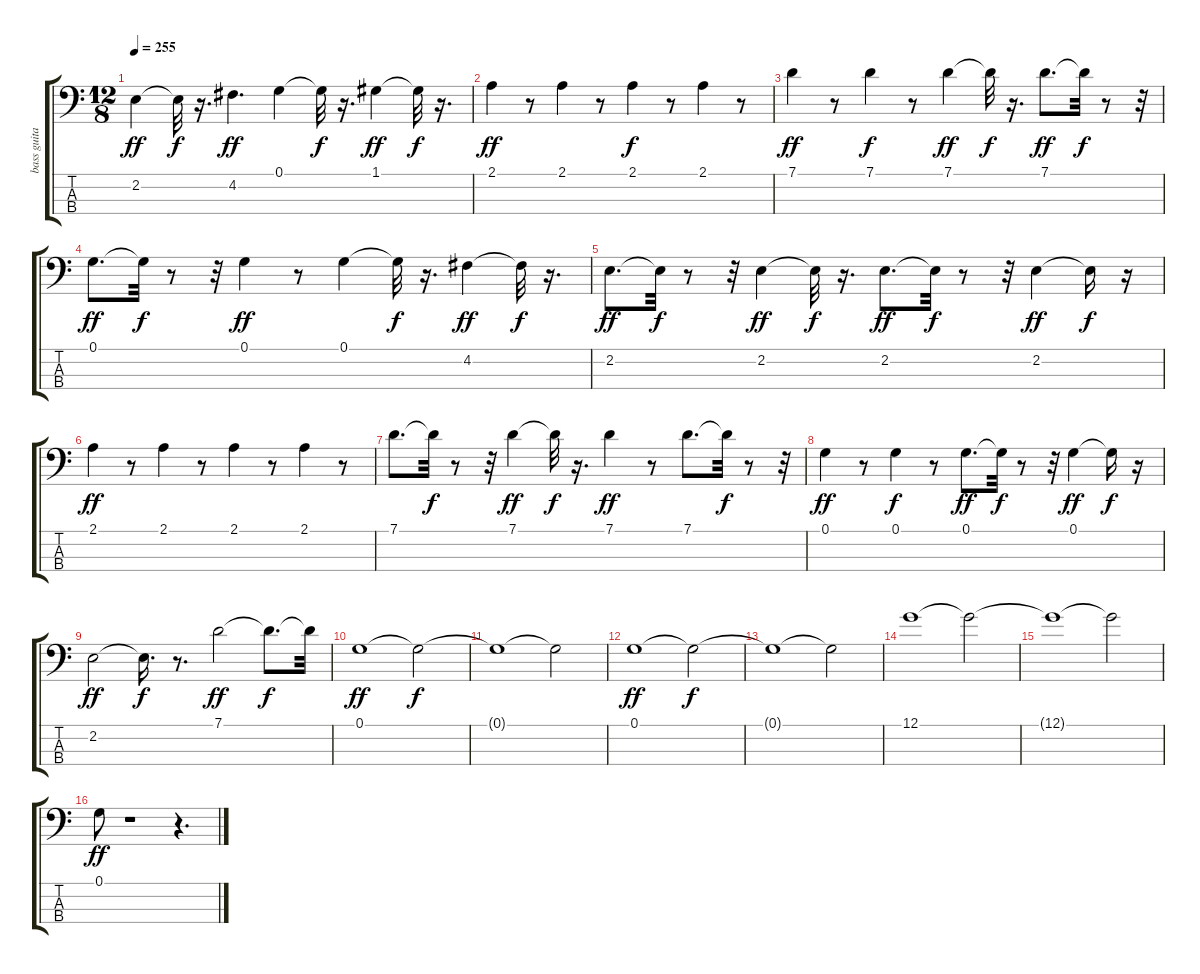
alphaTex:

\track ("bass guitar         " "bass guita") {instrument electricbassfinger}
\staff {score tabs}
\tuning (G2 D2 A1 E1) {hide}
\ts (12 8)
\tempo 255
\clef f4
\ks c
2.2.4{dy ff} 2.2{t}.32{dy f} r.16{d} 4.2.4{d dy ff} 0.1.4 0.1{t}.32{dy f} r.16{d} 1.1.4{dy ff} 1.1{t}.32{dy f} r.16{d} |
2.1.4{dy ff} r.8 2.1.4 r.8 2.1.4{dy f} r.8 2.1.4 r.8 |
7.1.4{dy ff} r.8 7.1.4{dy f} r.8 7.1.4{dy ff} 7.1{t}.32{dy f} r.16{d} 7.1.8{d dy ff} 7.1{t}.32{dy f} r.8 r.32 |
0.1.8{d dy ff} 0.1{t}.32{dy f} r.8 r.32 0.1.4{dy ff} r.8 0.1.4 0.1{t}.32{dy f} r.16{d} 4.2.4{dy ff} 4.2{t}.32{dy f} r.16{d} |
2.2.8{d dy ff} 2.2{t}.32{dy f} r.8 r.32 2.2.4{dy ff} 2.2{t}.32{dy f} r.16{d} 2.2.8{d dy ff} 2.2{t}.32{dy f} r.8 r.32 2.2.4{dy ff} 2.2{t}.16{dy f} r.16 |
2.1.4{dy ff} r.8 2.1.4 r.8 2.1.4 r.8 2.1.4 r.8 |
7.1.8{d} 7.1{t}.32{dy f} r.8 r.32 7.1.4{dy ff} 7.1{t}.32{dy f} r.16{d} 7.1.4{dy ff} r.8 7.1.8{d} 7.1{t}.32{dy f} r.8 r.32 |
0.1.4{dy ff} r.8 0.1.4{dy f} r.8 0.1.8{d dy ff} 0.1{t}.32{dy f} r.8 r.32 0.1.4{dy ff} 0.1{t}.16{dy f} r.16 |
2.2.2{dy ff} 2.2{t}.16{d dy f} r.8{d} 7.1.2{dy ff} 7.1{t}.8{d dy f} 7.1{t}.32 |
0.1.1{dy ff} 0.1{t}.2{dy f} |
0.1{t}.1 0.1{t}.2 |
0.1.1{dy ff} 0.1{t}.2{dy f} |
0.1{t}.1 0.1{t}.2 |
12.1.1 12.1{t}.2 |
12.1{t}.1 12.1{t}.2 |
0.1.8{dy ff} r.1 r.4{d}
